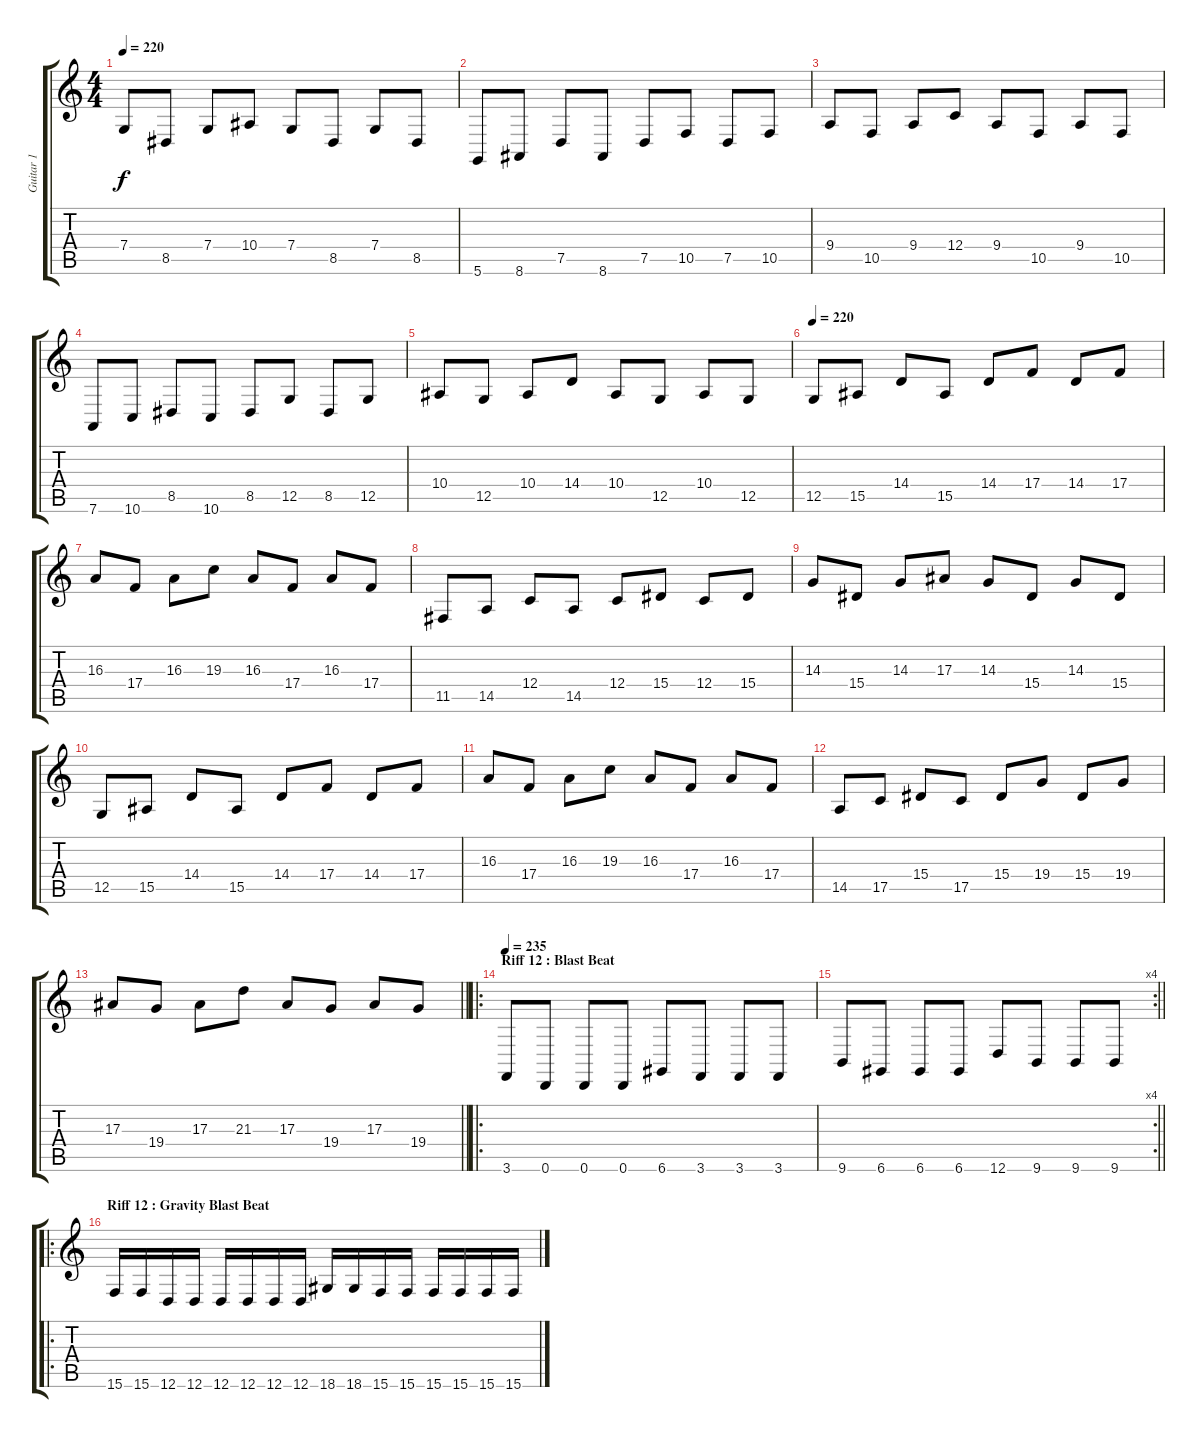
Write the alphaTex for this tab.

\track ("Guitar 1" "Guitar 1") {instrument stringensemble1}
\staff {score tabs}
\tuning (D4 A3 F3 C3 G2 D2) {hide}
\ts (4 4)
\tempo 220
\clef g2
\ks c
7.4.8{dy f} 8.5.8 7.4.8 10.4.8 7.4.8 8.5.8 7.4.8 8.5.8 |
5.6.8 8.6.8 7.5.8 8.6.8 7.5.8 10.5.8 7.5.8 10.5.8 |
9.4.8 10.5.8 9.4.8 12.4.8 9.4.8 10.5.8 9.4.8 10.5.8 |
7.6.8 10.6.8 8.5.8 10.6.8 8.5.8 12.5.8 8.5.8 12.5.8 |
10.4.8 12.5.8 10.4.8 14.4.8 10.4.8 12.5.8 10.4.8 12.5.8 |
\tempo 220
12.5.8 15.5.8 14.4.8 15.5.8 14.4.8 17.4.8 14.4.8 17.4.8 |
16.3.8 17.4.8 16.3.8 19.3.8 16.3.8 17.4.8 16.3.8 17.4.8 |
11.5.8 14.5.8 12.4.8 14.5.8 12.4.8 15.4.8 12.4.8 15.4.8 |
14.3.8 15.4.8 14.3.8 17.3.8 14.3.8 15.4.8 14.3.8 15.4.8 |
12.5.8 15.5.8 14.4.8 15.5.8 14.4.8 17.4.8 14.4.8 17.4.8 |
16.3.8 17.4.8 16.3.8 19.3.8 16.3.8 17.4.8 16.3.8 17.4.8 |
14.5.8 17.5.8 15.4.8 17.5.8 15.4.8 19.4.8 15.4.8 19.4.8 |
\barLineRight lightlight
17.3.8 19.4.8 17.3.8 21.3.8 17.3.8 19.4.8 17.3.8 19.4.8 |
\ro
\section ("" "Riff 12 : Blast Beat")
\tempo 235
3.6.8 0.6.8 0.6.8 0.6.8 6.6.8 3.6.8 3.6.8 3.6.8 |
\rc 4
\barLineRight lightlight
9.6.8 6.6.8 6.6.8 6.6.8 12.6.8 9.6.8 9.6.8 9.6.8 |
\ro
\section ("" "Riff 12 : Gravity Blast Beat")
15.6.16 15.6.16 12.6.16 12.6.16 12.6.16 12.6.16 12.6.16 12.6.16 18.6.16 18.6.16 15.6.16 15.6.16 15.6.16 15.6.16 15.6.16 15.6.16
